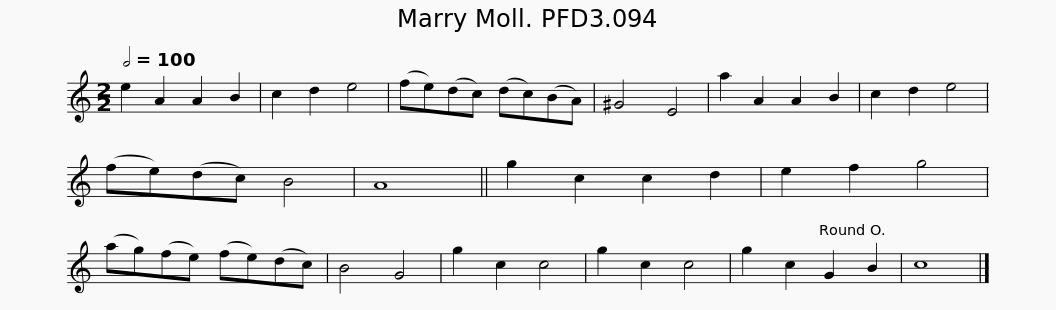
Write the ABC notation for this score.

X:1
L:1/8
Q:1/2=100
M:2/2
I:linebreak $
K:C
V:1 treble
V:1
 e2 A2 A2 B2 | c2 d2 e4 | (fe)(dc) (dc)(BA) | ^G4 E4 | a2 A2 A2 B2 | %5
 c2 d2 e4 | (fe)(dc) B4 | A8 || g2 c2 c2 d2 | e2 f2 g4 |$ %10
 (ag)(fe) (fe)(dc) | B4 G4 | g2 c2 c4 | g2 c2 c4 | g2 c2 G2 B2 | %15
 c8 |] %16
